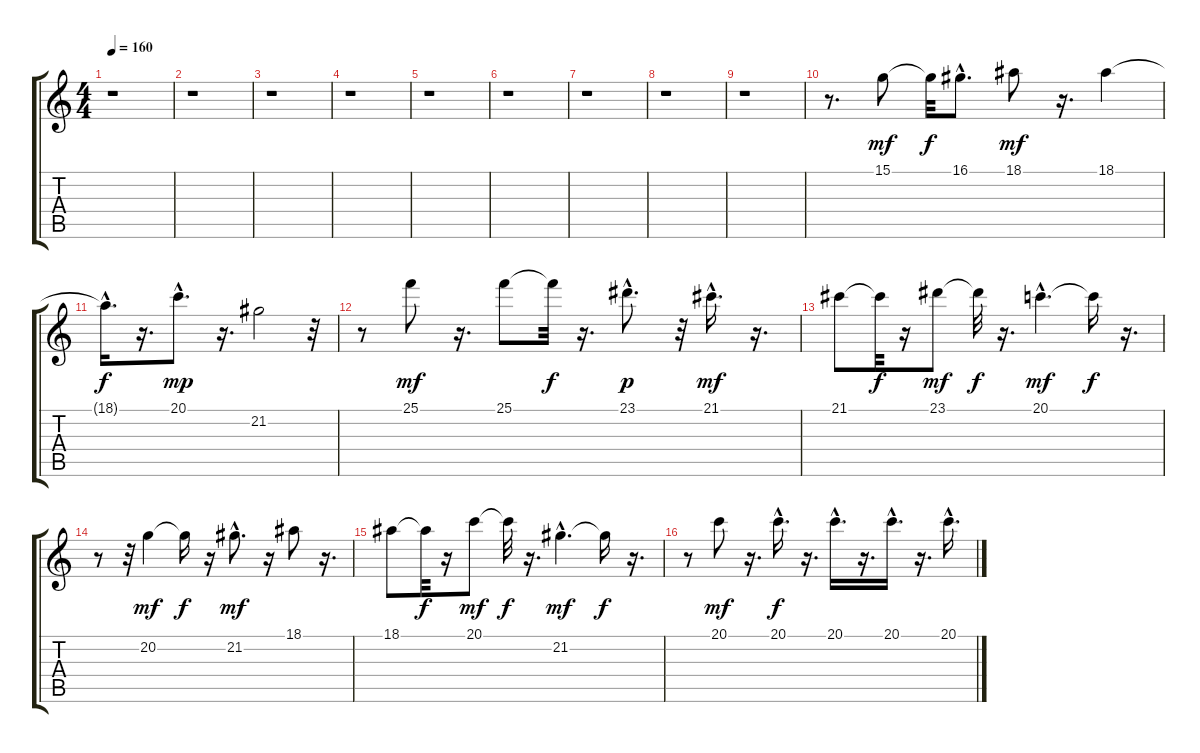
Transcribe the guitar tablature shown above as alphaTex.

\track "" {instrument flute}
\staff {score tabs}
\tuning (E4 B3 G3 D3 A2 E2) {hide}
\ts (4 4)
\tempo 160
\clef g2
\ks c
r.1{dy mf} |
r.1 |
r.1 |
r.1 |
r.1 |
r.1 |
r.1 |
r.1 |
r.1 |
r.8{d} 15.1.8 15.1{t}.32{dy f} 16.1{hac}.8{d} 18.1.8{dy mf} r.16{d} 18.1.4 |
18.1{hac t}.16{d dy f} r.16{d} 20.1{hac}.8{d dy mp} r.16{d} 21.2.2 r.32 |
r.8 25.1.8{dy mf} r.16{d} 25.1.8 25.1{t}.32{dy f} r.16{d} 23.1{hac}.8{d dy p} r.32 21.1{hac}.16{d dy mf} r.16{d} |
21.1.8 21.1{t}.32{dy f} r.16 23.1.8{dy mf} 23.1{t}.32{dy f} r.16{d} 20.1{hac}.4{d dy mf} 20.1{t}.16{dy f} r.16{d} |
r.8 r.32 20.2.4{dy mf} 20.2{t}.16{dy f} r.16 21.2{hac}.8{d dy mf} r.16 18.1.8 r.16{d} |
18.1.8 18.1{t}.32{dy f} r.16 20.1.8{dy mf} 20.1{t}.32{dy f} r.16{d} 21.2{hac}.4{d dy mf} 21.2{t}.16{dy f} r.16{d} |
r.8 20.1.8{dy mf} r.16{d} 20.1{hac}.16{d dy f} r.16{d} 20.1{hac}.16{d} r.16{d} 20.1{hac}.16{d} r.16{d} 20.1{hac}.16{d}
